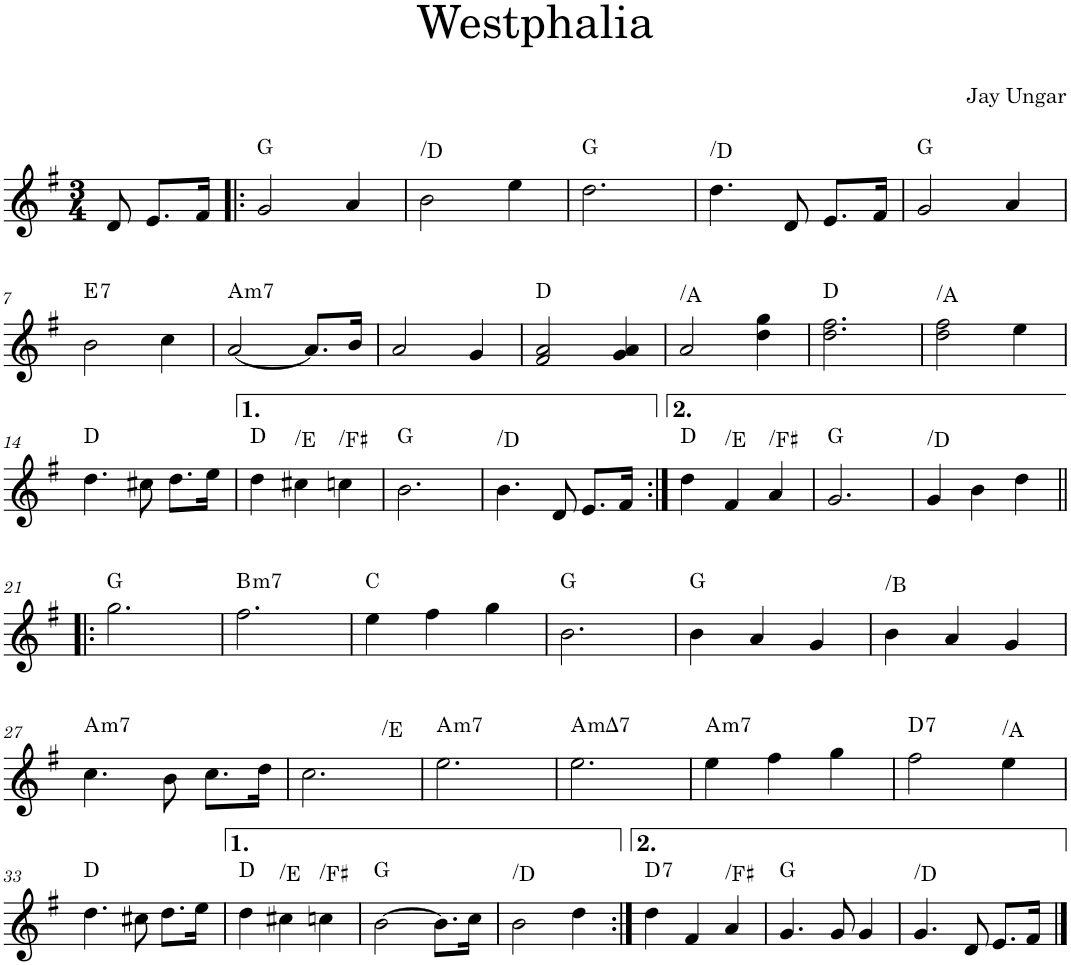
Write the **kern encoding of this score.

**kern	**harte
*part1	*part1
*staff1	*
*I"Violin	*
*I'Vln.	*
*clefG2	*
*k[f#]	*
*M3/4	*
=1	=1
8d/	.
8.e/L	.
16f#/Jk	.
=2!|:	=2!|:
2g/	G:maj
4a/	.
=3	=3
!	!LO:H:kt=N.C.
2b\	N
4ee\	.
=4	=4
2.dd\	G:maj
=5	=5
!	!LO:H:kt=N.C.
4.dd\	N
8d/	.
8.e/L	.
16f#/Jk	.
=6	=6
2g/	G:maj
4a/	.
!!LO:LB:g=z
=7	=7
!	!LO:H:kt=7
2b\	E:7
4cc\	.
=8	=8
!	!LO:H:kt=m7
[2a/	A:min7
8.a/L]	.
16b/Jk	.
=9	=9
2a/	.
4g/	.
=10	=10
2f#/ 2a/	D:maj
4g/ 4a/	.
=11	=11
!	!LO:H:kt=N.C.
2a/	N
4dd\ 4gg\	.
=12	=12
2.dd\ 2.ff#\	D:maj
=13	=13
!	!LO:H:kt=N.C.
2dd\ 2ff#\	N
4ee\	.
!!LO:LB:g=z
=14	=14
4.dd\	D:maj
8cc#X\	.
8.dd\L	.
16ee\Jk	.
=15	=15
4dd\	D:maj
!	!LO:H:kt=N.C.
4cc#X\	N
!	!LO:H:kt=N.C.
4ccn\	N
=16	=16
2.b\	G:maj
=17	=17
!	!LO:H:kt=N.C.
4.b\	N
8d/	.
8.e/L	.
16f#/Jk	.
=18:|!	=18:|!
4dd\	D:maj
!	!LO:H:kt=N.C.
4f#/	N
!	!LO:H:kt=N.C.
4a/	N
=19	=19
2.g/	G:maj
=20	=20
!	!LO:H:kt=N.C.
4g/	N
4b\	.
4dd\	.
!!LO:LB:g=z
=21!|:	=21!|:
2.gg\	G:maj
=22	=22
!	!LO:H:kt=m7
2.ff#\	B:min7
=23	=23
4ee\	C:maj
4ff#\	.
4gg\	.
=24	=24
2.b\	G:maj
=25	=25
4b\	G:maj
4a/	.
4g/	.
=26	=26
!	!LO:H:kt=N.C.
4b\	N
4a/	.
4g/	.
!!LO:LB:g=z
=27	=27
!	!LO:H:kt=m7
4.cc\	A:min7
8b\	.
8.cc\L	.
16dd\Jk	.
=28	=28
!	!LO:H:kt=N.C.
2.cc\	N
=29	=29
!	!LO:H:kt=m7
2.ee\	A:min7
=30	=30
!	!LO:H:kt=mt7
2.ee\	A:minmaj7
=31	=31
!	!LO:H:kt=m7
4ee\	A:min7
4ff#\	.
4gg\	.
=32	=32
!	!LO:H:kt=7
2ff#\	D:7
!	!LO:H:kt=N.C.
4ee\	N
!!LO:LB:g=z
=33	=33
4.dd\	D:maj
8cc#X\	.
8.dd\L	.
16ee\Jk	.
=34	=34
4dd\	D:maj
!	!LO:H:kt=N.C.
4cc#X\	N
!	!LO:H:kt=N.C.
4ccn\	N
=35	=35
[2b\	G:maj
8.b\L]	.
16cc\Jk	.
=36	=36
!	!LO:H:kt=N.C.
2b\	N
4dd\	.
=37:|!	=37:|!
!	!LO:H:kt=7
4dd\	D:7
4f#/	.
!	!LO:H:kt=N.C.
4a/	N
=38	=38
4.g/	G:maj
8g/	.
4g/	.
=39	=39
!	!LO:H:kt=N.C.
4.g/	N
8d/	.
8.e/L	.
16f#/Jk	.
==	==
*-	*-
